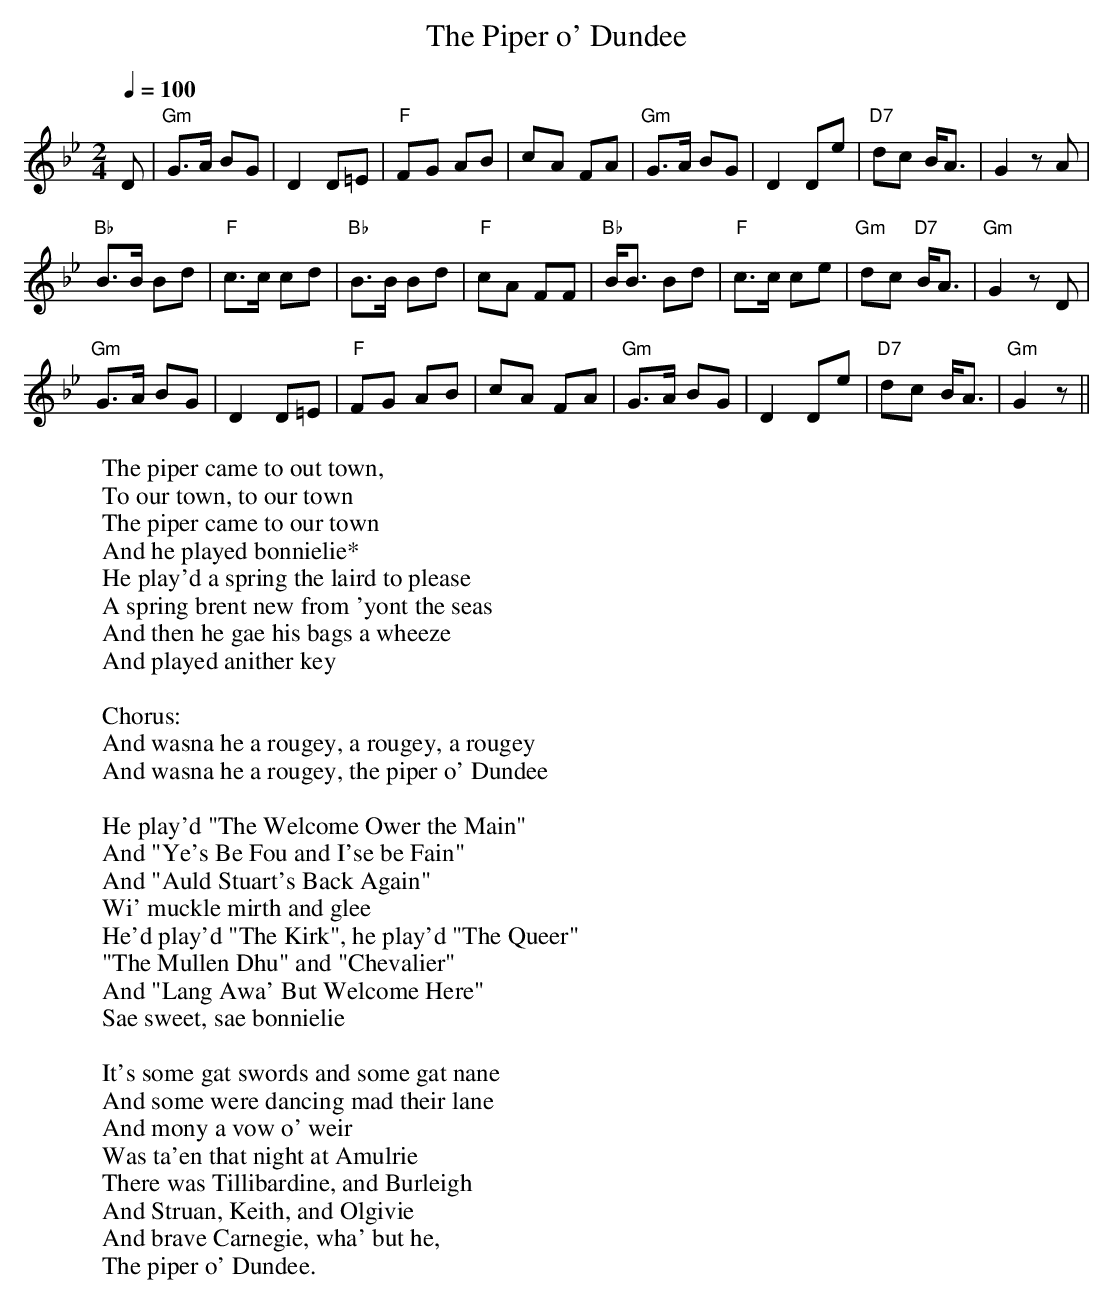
X:1
T:Piper o' Dundee, The
M:2/4
L:1/8
Q:1/4=100
W:The piper came to out town,
W:To our town, to our town
W:The piper came to our town
W:And he played bonnielie*
W:He play'd a spring the laird to please
W:A spring brent new from 'yont the seas
W:And then he gae his bags a wheeze
W:And played anither key
W:
W:  Chorus:
W:  And wasna he a rougey, a rougey, a rougey
W:  And wasna he a rougey, the piper o' Dundee
W:
W:He play'd "The Welcome Ower the Main"
W:And "Ye's Be Fou and I'se be Fain"
W:And "Auld Stuart's Back Again"
W:Wi' muckle mirth and glee
W:He'd play'd "The Kirk", he play'd "The Queer"
W:"The Mullen Dhu" and "Chevalier"
W:And "Lang Awa' But Welcome Here"
W:Sae sweet, sae bonnielie
W:
W:It's some gat swords and some gat nane
W:And some were dancing mad their lane
W:And mony a vow o' weir
W:Was ta'en that night at Amulrie
W:There was Tillibardine, and Burleigh
W:And Struan, Keith, and Olgivie
W:And brave Carnegie, wha' but he,
W:The piper o' Dundee.
K:Bb
D|"Gm"G3/2A/ BG|D2 D=E|"F"F-G AB|c-A FA|\
"Gm"G3/2A/ BG|D2 De|"D7"dc B/A3/2|G2 zA|
"Bb"B3/2B/ Bd|"F"c3/2c/ cd|"Bb"B3/2B/ Bd|"F"cA FF|\
"Bb"B/B3/2 Bd|"F"c3/2c/ ce|"Gm"dc "D7"B/A3/2|"Gm"G2 zD|
"Gm"G3/2A/ BG|D2 D=E|"F"F-G AB|c-A FA|\
"Gm"G3/2A/ BG|D2 De|"D7"dc B/A3/2|"Gm"G2 z||
